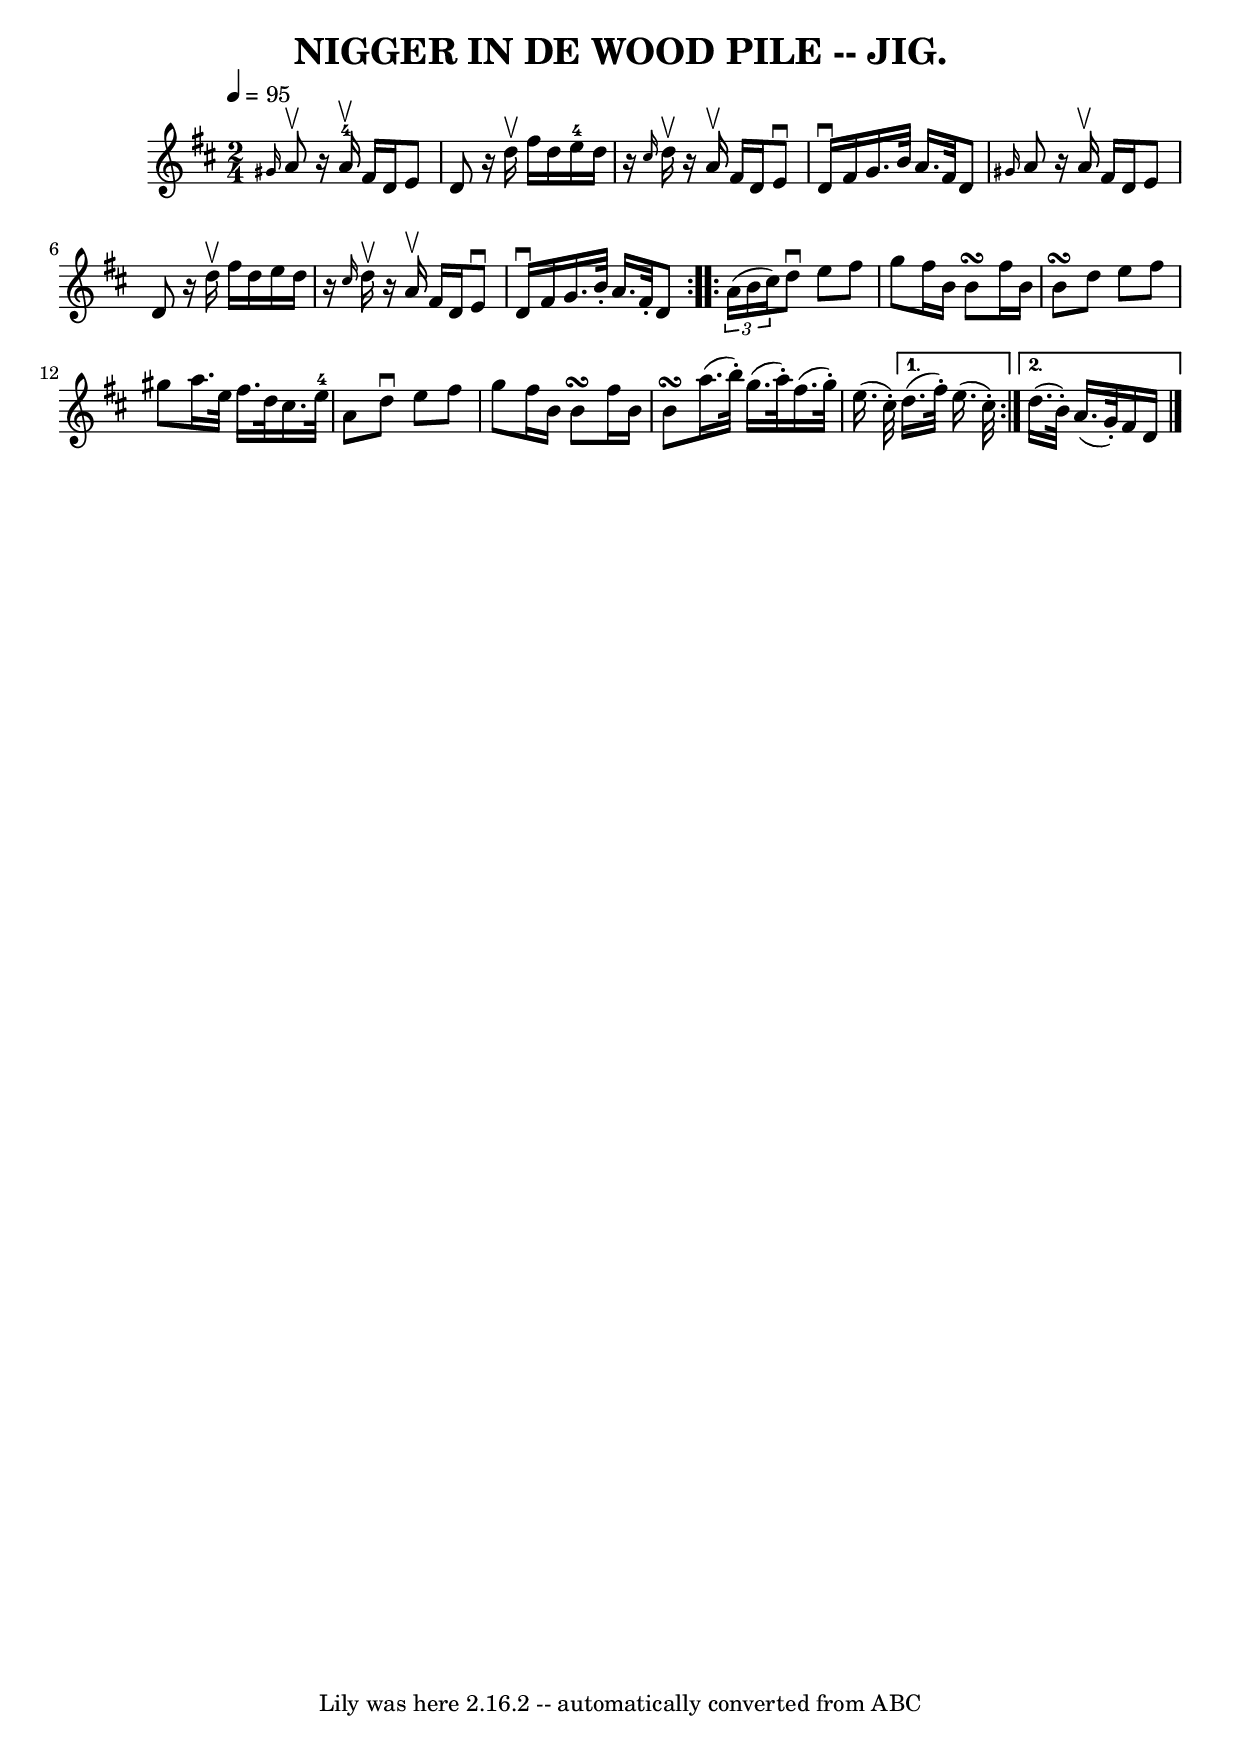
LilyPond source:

\version "2.16.2"
\include "Mammoth.ily"
\header {
  %% book = "Coles pg 82.2"
  crossRefNumber = "1"
  footnotes = ""
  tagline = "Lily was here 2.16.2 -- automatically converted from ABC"
  title = "NIGGER IN DE WOOD PILE -- JIG."

}
voicedefault =  {



  \repeat volta 2 {

    \time 2/4 \tempo  4=95
    
    \key d \major
   \grace { gis'16  
			   } a'8^\upbow |
    r16 a'16 
    -4^\upbow fis'16 d'16 e'8 d'8  |
    r16 d''16^\upbow   
    fis''16 d''16 e''16-4 d''16    r16 \grace { cis''16  
					      } d''16 
    ^\upbow |
    r16 a'16^\upbow fis'16 d'16 e'8^\downbow d'16 
    ^\downbow fis'16  |
    g'16. b'32 a'16. fis'32 d'8  
    \grace { gis'16  
	   } a'8  |
    r16 a'16^\upbow fis'16 d'16   
    e'8 d'8  |
    r16 d''16^\upbow fis''16 d''16 e''16    
    d''16    r16 \grace { cis''16  
			} d''16^\upbow |
    r16 a'16 
    ^\upbow fis'16 d'16 e'8^\downbow d'16^\downbow fis'16  |
    
    g'16. b'32 -. a'16. fis'32 -. d'8  
  }     
  \repeat volta 2 {
    
    \times 2/3 { a'16 (b'16 cis''16) 
	       } |
    d''8^\downbow e''8  
    fis''8 g''8  |
    fis''16 b'16 b'8\turn fis''16 b'16    
    b'8\turn  |
    d''8 e''8 fis''8 gis''8  |
    a''16.    
    e''32 fis''16. d''32 cis''16. e''32-4 a'8  |
    
    |
    d''8^\downbow e''8 fis''8 g''8  |
    fis''16 b'16  
    b'8\turn fis''16 b'16 b'8\turn  |
    a''16. (b''32 -.)   
    g''16. (a''32 -.) fis''16. (g''32 -.) e''16. (cis''32 -.)   

  } \alternative{{ d''16. (fis''32 -.) e''16. (cis''32 -.) 
		 } {   
		   d''16. (b'32 -.) a'16. (g'32 -.) fis'16 d'16  \bar "|."   
		 }
	       }

}

\score{
  <<

    \context Staff="default"
    {
      \voicedefault 
      
    }

  >>
  \layout {
    
  }
  \midi {
  }

}
